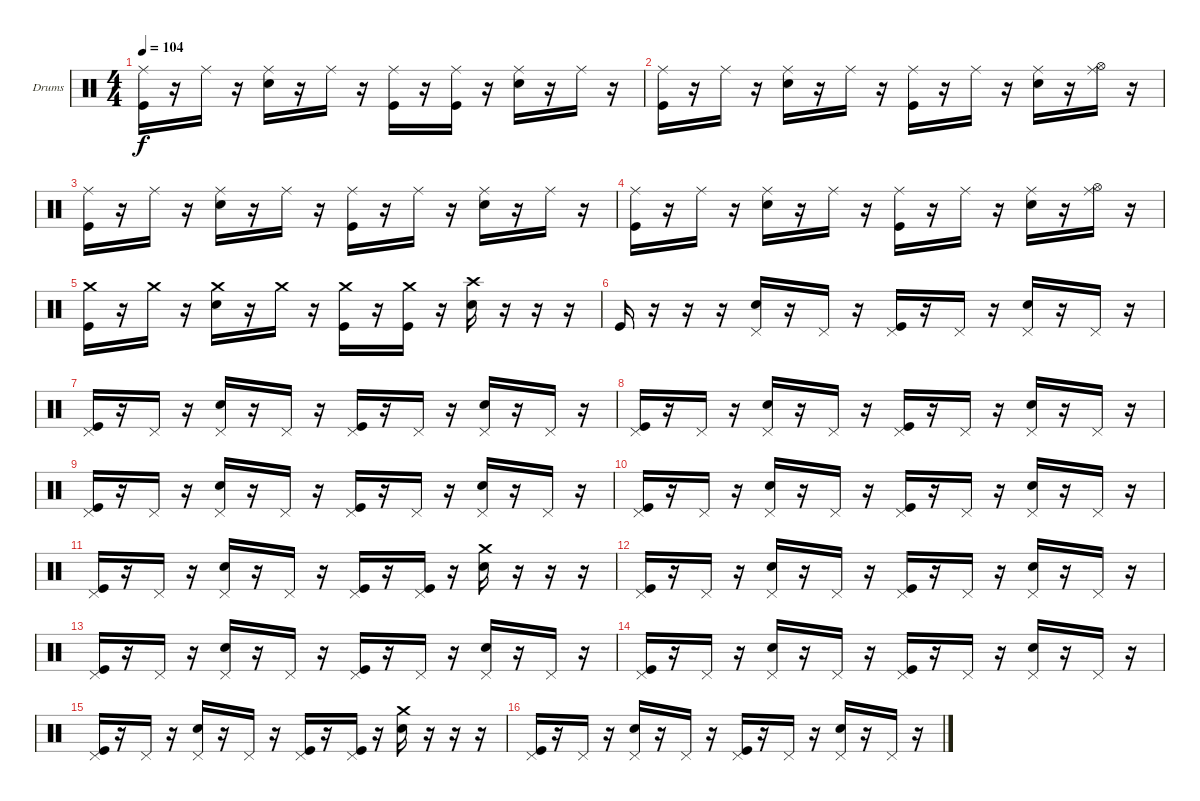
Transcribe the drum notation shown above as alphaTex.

\bracketExtendMode groupsimilarinstruments
\firstSystemTrackNameOrientation horizontal
\otherSystemsTrackNameOrientation horizontal
\track ("Drumkit" "Drums") {instrument percussion}
\staff {score}
\articulation defaults
\ts (4 4)
\tempo 104
\clef neutral
\ks c
("Ride (middle)" "Kick (hit)").16{dy f} r.16 "Ride (middle)".16 r.16 ("Ride (middle)" "Snare (hit) 2").16 r.16 "Ride (middle)".16 r.16 ("Ride (middle)" "Kick (hit)").16 r.16 ("Ride (middle)" "Kick (hit)").16 r.16 ("Ride (middle)" "Snare (hit) 2").16 r.16 "Ride (middle)".16 r.16 |
("Ride (middle)" "Kick (hit)").16 r.16 "Ride (middle)".16 r.16 ("Ride (middle)" "Snare (hit) 2").16 r.16 "Ride (middle)".16 r.16 ("Ride (middle)" "Kick (hit)").16 r.16 "Ride (middle)".16 r.16 ("Ride (middle)" "Snare (hit) 2").16 r.16 ("Ride (middle)" "Hi-Hat (open)").16 r.16 |
("Ride (middle)" "Kick (hit)").16 r.16 "Ride (middle)".16 r.16 ("Ride (middle)" "Snare (hit) 2").16 r.16 "Ride (middle)".16 r.16 ("Ride (middle)" "Kick (hit)").16 r.16 "Ride (middle)".16 r.16 ("Ride (middle)" "Snare (hit) 2").16 r.16 "Ride (middle)".16 r.16 |
("Ride (middle)" "Kick (hit)").16 r.16 "Ride (middle)".16 r.16 ("Ride (middle)" "Snare (hit) 2").16 r.16 "Ride (middle)".16 r.16 ("Ride (middle)" "Kick (hit)").16 r.16 "Ride (middle)".16 r.16 ("Ride (middle)" "Snare (hit) 2").16 r.16 ("Ride (middle)" "Hi-Hat (open)").16 r.16 |
("Crash medium (hit)" "Kick (hit)").16 r.16 "Crash medium (hit)".16 r.16 ("Crash medium (hit)" "Snare (hit) 2").16 r.16 "Crash medium (hit)".16 r.16 ("Crash medium (hit)" "Kick (hit)").16 r.16 ("Crash medium (hit)" "Kick (hit)").16 r.16 ("Crash high (hit)" "Snare (hit) 2").16 r.16 r.16 r.16 |
"Kick (hit)".16 r.16 r.16 r.16 ("Pedal Hi-Hat (hit)" "Snare (hit) 2").16 r.16 "Pedal Hi-Hat (hit)".16 r.16 ("Pedal Hi-Hat (hit)" "Kick (hit)").16 r.16 "Pedal Hi-Hat (hit)".16 r.16 ("Pedal Hi-Hat (hit)" "Snare (hit) 2").16 r.16 "Pedal Hi-Hat (hit)".16 r.16 |
("Pedal Hi-Hat (hit)" "Kick (hit)").16 r.16 "Pedal Hi-Hat (hit)".16 r.16 ("Pedal Hi-Hat (hit)" "Snare (hit) 2").16 r.16 "Pedal Hi-Hat (hit)".16 r.16 ("Pedal Hi-Hat (hit)" "Kick (hit)").16 r.16 "Pedal Hi-Hat (hit)".16 r.16 ("Pedal Hi-Hat (hit)" "Snare (hit) 2").16 r.16 "Pedal Hi-Hat (hit)".16 r.16 |
("Pedal Hi-Hat (hit)" "Kick (hit)").16 r.16 "Pedal Hi-Hat (hit)".16 r.16 ("Pedal Hi-Hat (hit)" "Snare (hit) 2").16 r.16 "Pedal Hi-Hat (hit)".16 r.16 ("Pedal Hi-Hat (hit)" "Kick (hit)").16 r.16 "Pedal Hi-Hat (hit)".16 r.16 ("Pedal Hi-Hat (hit)" "Snare (hit) 2").16 r.16 "Pedal Hi-Hat (hit)".16 r.16 |
("Pedal Hi-Hat (hit)" "Kick (hit)").16 r.16 "Pedal Hi-Hat (hit)".16 r.16 ("Pedal Hi-Hat (hit)" "Snare (hit) 2").16 r.16 "Pedal Hi-Hat (hit)".16 r.16 ("Pedal Hi-Hat (hit)" "Kick (hit)").16 r.16 "Pedal Hi-Hat (hit)".16 r.16 ("Pedal Hi-Hat (hit)" "Snare (hit) 2").16 r.16 "Pedal Hi-Hat (hit)".16 r.16 |
("Pedal Hi-Hat (hit)" "Kick (hit)").16 r.16 "Pedal Hi-Hat (hit)".16 r.16 ("Pedal Hi-Hat (hit)" "Snare (hit) 2").16 r.16 "Pedal Hi-Hat (hit)".16 r.16 ("Pedal Hi-Hat (hit)" "Kick (hit)").16 r.16 "Pedal Hi-Hat (hit)".16 r.16 ("Pedal Hi-Hat (hit)" "Snare (hit) 2").16 r.16 "Pedal Hi-Hat (hit)".16 r.16 |
("Pedal Hi-Hat (hit)" "Kick (hit)").16 r.16 "Pedal Hi-Hat (hit)".16 r.16 ("Pedal Hi-Hat (hit)" "Snare (hit) 2").16 r.16 "Pedal Hi-Hat (hit)".16 r.16 ("Pedal Hi-Hat (hit)" "Kick (hit)").16 r.16 ("Pedal Hi-Hat (hit)" "Kick (hit)").16 r.16 ("Crash medium (hit)" "Snare (hit) 2").16 r.16 r.16 r.16 |
("Pedal Hi-Hat (hit)" "Kick (hit)").16 r.16 "Pedal Hi-Hat (hit)".16 r.16 ("Pedal Hi-Hat (hit)" "Snare (hit) 2").16 r.16 "Pedal Hi-Hat (hit)".16 r.16 ("Pedal Hi-Hat (hit)" "Kick (hit)").16 r.16 "Pedal Hi-Hat (hit)".16 r.16 ("Pedal Hi-Hat (hit)" "Snare (hit) 2").16 r.16 "Pedal Hi-Hat (hit)".16 r.16 |
("Pedal Hi-Hat (hit)" "Kick (hit)").16 r.16 "Pedal Hi-Hat (hit)".16 r.16 ("Pedal Hi-Hat (hit)" "Snare (hit) 2").16 r.16 "Pedal Hi-Hat (hit)".16 r.16 ("Pedal Hi-Hat (hit)" "Kick (hit)").16 r.16 "Pedal Hi-Hat (hit)".16 r.16 ("Pedal Hi-Hat (hit)" "Snare (hit) 2").16 r.16 "Pedal Hi-Hat (hit)".16 r.16 |
("Pedal Hi-Hat (hit)" "Kick (hit)").16 r.16 "Pedal Hi-Hat (hit)".16 r.16 ("Pedal Hi-Hat (hit)" "Snare (hit) 2").16 r.16 "Pedal Hi-Hat (hit)".16 r.16 ("Pedal Hi-Hat (hit)" "Kick (hit)").16 r.16 "Pedal Hi-Hat (hit)".16 r.16 ("Pedal Hi-Hat (hit)" "Snare (hit) 2").16 r.16 "Pedal Hi-Hat (hit)".16 r.16 |
("Pedal Hi-Hat (hit)" "Kick (hit)").16 r.16 "Pedal Hi-Hat (hit)".16 r.16 ("Pedal Hi-Hat (hit)" "Snare (hit) 2").16 r.16 "Pedal Hi-Hat (hit)".16 r.16 ("Pedal Hi-Hat (hit)" "Kick (hit)").16 r.16 ("Pedal Hi-Hat (hit)" "Kick (hit)").16 r.16 ("Crash medium (hit)" "Snare (hit) 2").16 r.16 r.16 r.16 |
("Pedal Hi-Hat (hit)" "Kick (hit)").16 r.16 "Pedal Hi-Hat (hit)".16 r.16 ("Pedal Hi-Hat (hit)" "Snare (hit) 2").16 r.16 "Pedal Hi-Hat (hit)".16 r.16 ("Pedal Hi-Hat (hit)" "Kick (hit)").16 r.16 "Pedal Hi-Hat (hit)".16 r.16 ("Pedal Hi-Hat (hit)" "Snare (hit) 2").16 r.16 "Pedal Hi-Hat (hit)".16 r.16
